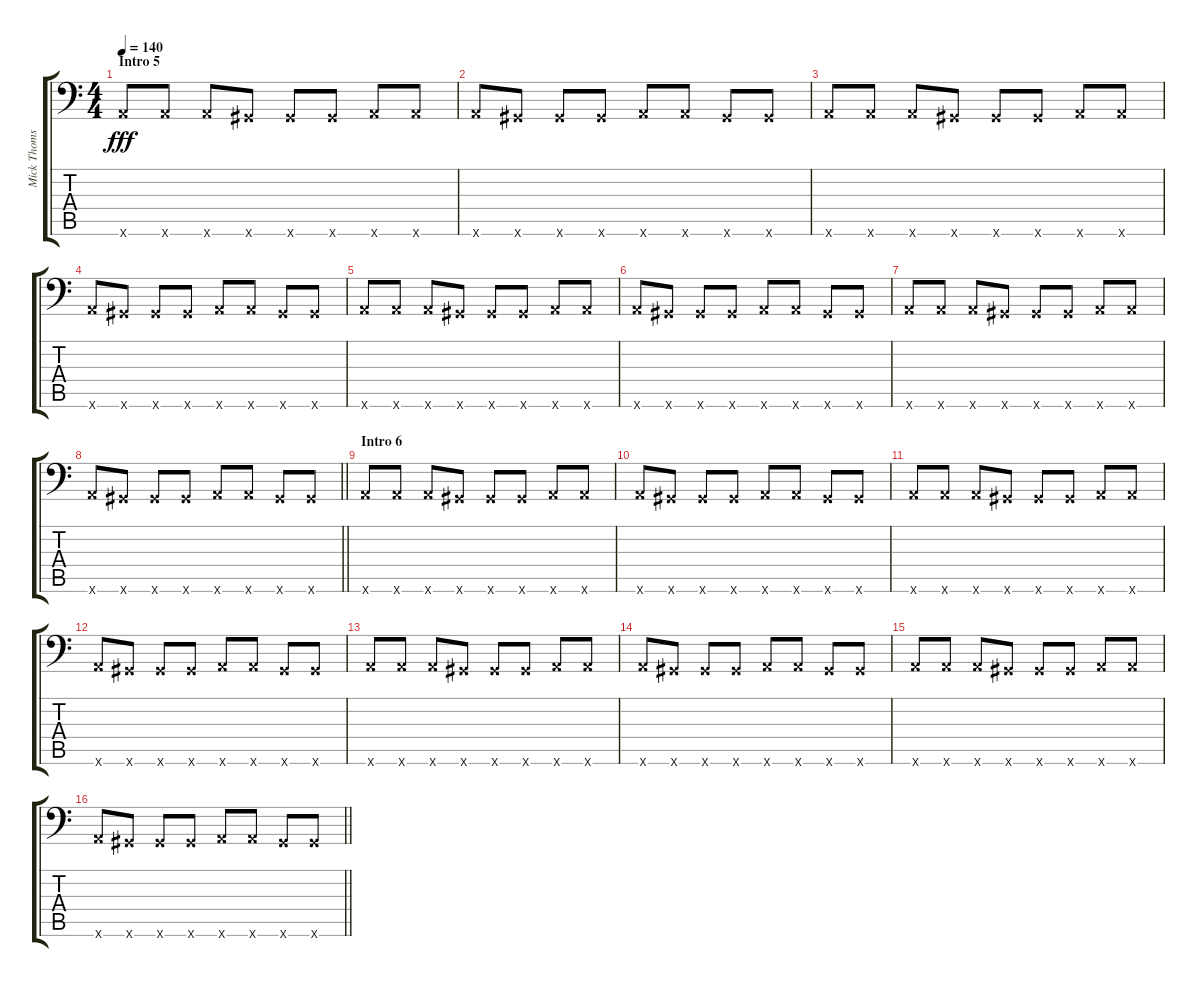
\track ("Mick Thomson" "Mick Thoms") {instrument distortionguitar}
\staff {score tabs}
\tuning (Db4 Ab3 E3 B2 Gb2 Gb1) {hide}
\ts (4 4)
\section ("" "Intro 5")
\tempo 140
\clef f4
\ks c
3.6{x}.8{dy fff} 3.6{x}.8 3.6{x}.8 2.6{x}.8 2.6{x}.8 2.6{x}.8 3.6{x}.8 3.6{x}.8 |
3.6{x}.8 2.6{x}.8 2.6{x}.8 2.6{x}.8 3.6{x}.8 3.6{x}.8 2.6{x}.8 2.6{x}.8 |
3.6{x}.8 3.6{x}.8 3.6{x}.8 2.6{x}.8 2.6{x}.8 2.6{x}.8 3.6{x}.8 3.6{x}.8 |
3.6{x}.8 2.6{x}.8 2.6{x}.8 2.6{x}.8 3.6{x}.8 3.6{x}.8 2.6{x}.8 2.6{x}.8 |
3.6{x}.8 3.6{x}.8 3.6{x}.8 2.6{x}.8 2.6{x}.8 2.6{x}.8 3.6{x}.8 3.6{x}.8 |
3.6{x}.8 2.6{x}.8 2.6{x}.8 2.6{x}.8 3.6{x}.8 3.6{x}.8 2.6{x}.8 2.6{x}.8 |
3.6{x}.8 3.6{x}.8 3.6{x}.8 2.6{x}.8 2.6{x}.8 2.6{x}.8 3.6{x}.8 3.6{x}.8 |
\barLineRight lightlight
3.6{x}.8 2.6{x}.8 2.6{x}.8 2.6{x}.8 3.6{x}.8 3.6{x}.8 2.6{x}.8 2.6{x}.8 |
\section ("" "Intro 6")
3.6{x}.8 3.6{x}.8 3.6{x}.8 2.6{x}.8 2.6{x}.8 2.6{x}.8 3.6{x}.8 3.6{x}.8 |
3.6{x}.8 2.6{x}.8 2.6{x}.8 2.6{x}.8 3.6{x}.8 3.6{x}.8 2.6{x}.8 2.6{x}.8 |
3.6{x}.8 3.6{x}.8 3.6{x}.8 2.6{x}.8 2.6{x}.8 2.6{x}.8 3.6{x}.8 3.6{x}.8 |
3.6{x}.8 2.6{x}.8 2.6{x}.8 2.6{x}.8 3.6{x}.8 3.6{x}.8 2.6{x}.8 2.6{x}.8 |
3.6{x}.8 3.6{x}.8 3.6{x}.8 2.6{x}.8 2.6{x}.8 2.6{x}.8 3.6{x}.8 3.6{x}.8 |
3.6{x}.8 2.6{x}.8 2.6{x}.8 2.6{x}.8 3.6{x}.8 3.6{x}.8 2.6{x}.8 2.6{x}.8 |
3.6{x}.8 3.6{x}.8 3.6{x}.8 2.6{x}.8 2.6{x}.8 2.6{x}.8 3.6{x}.8 3.6{x}.8 |
\barLineRight lightlight
3.6{x}.8 2.6{x}.8 2.6{x}.8 2.6{x}.8 3.6{x}.8 3.6{x}.8 2.6{x}.8 2.6{x}.8
